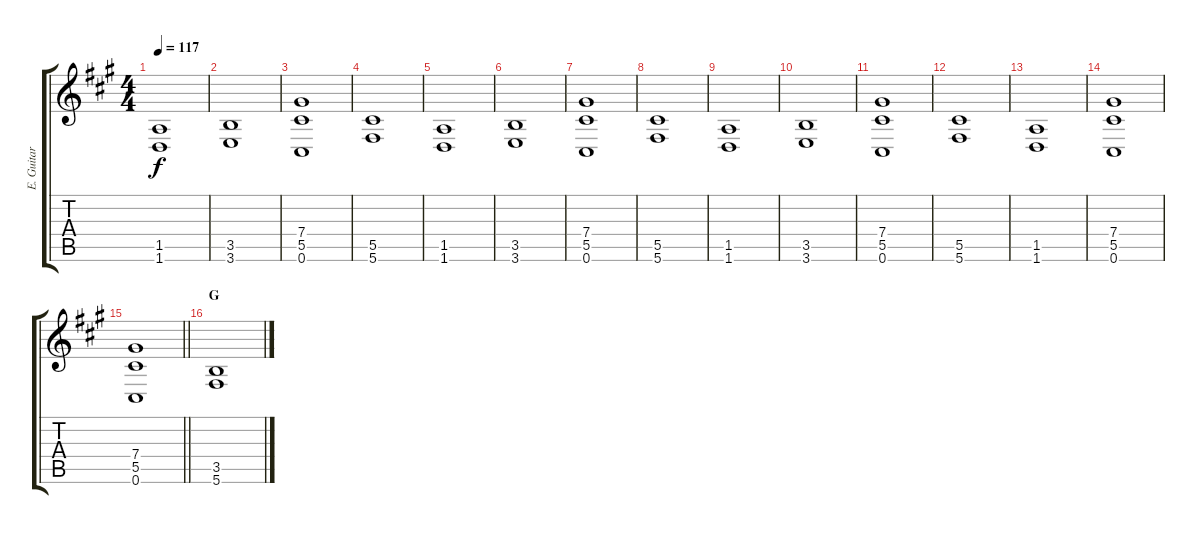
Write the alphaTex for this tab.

\track ("E. Guitar I" "E. Guitar ") {instrument overdrivenguitar}
\staff {score tabs}
\tuning (Eb4 Bb3 Gb3 Db3 Ab2 Db2) {hide}
\ts (4 4)
\tempo 117
\clef g2
\ks a
(1.5 1.6).1{dy f} |
(3.5 3.6).1 |
(7.4 5.5 0.6).1 |
(5.5 5.6).1 |
(1.5 1.6).1 |
(3.5 3.6).1 |
(7.4 5.5 0.6).1 |
(5.5 5.6).1 |
(1.5 1.6).1 |
(3.5 3.6).1 |
(7.4 5.5 0.6).1 |
(5.5 5.6).1 |
(1.5 1.6).1 |
(7.4 5.5 0.6).1 |
\barLineRight lightlight
(7.4 5.5 0.6).1 |
\section ("" "G")
(3.5 5.6).1
